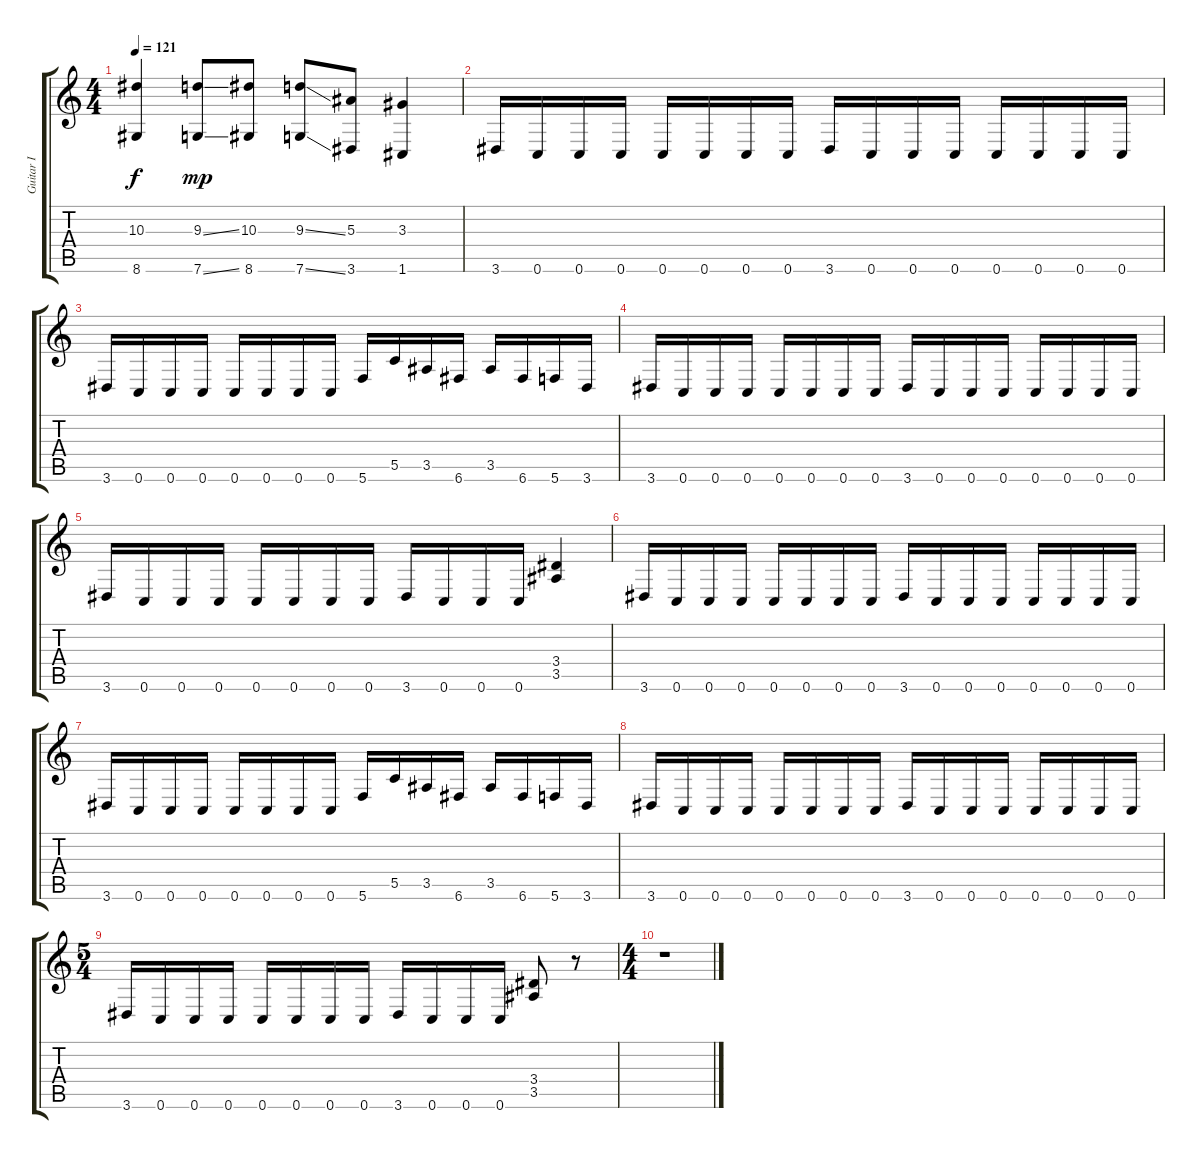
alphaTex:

\track ("Guitar I" "Guitar I") {instrument distortionguitar}
\staff {score tabs}
\tuning (D4 A3 F3 C3 G2 C2) {hide}
\ts (4 4)
\tempo 121
\clef g2
\ks c
(10.3{t} 8.6{t}).4{dy f} (9.3{ss} 7.6{ss}).8{dy mp} (10.3 8.6).8 (9.3{ss} 7.6{ss}).8 (5.3 3.6).8 (3.3 1.6).4 |
3.6.16 0.6.16 0.6.16 0.6.16 0.6.16 0.6.16 0.6.16 0.6.16 3.6.16 0.6.16 0.6.16 0.6.16 0.6.16 0.6.16 0.6.16 0.6.16 |
3.6.16 0.6.16 0.6.16 0.6.16 0.6.16 0.6.16 0.6.16 0.6.16 5.6.16 5.5.16 3.5.16 6.6.16 3.5.16 6.6.16 5.6.16 3.6.16 |
3.6.16 0.6.16 0.6.16 0.6.16 0.6.16 0.6.16 0.6.16 0.6.16 3.6.16 0.6.16 0.6.16 0.6.16 0.6.16 0.6.16 0.6.16 0.6.16 |
3.6.16 0.6.16 0.6.16 0.6.16 0.6.16 0.6.16 0.6.16 0.6.16 3.6.16 0.6.16 0.6.16 0.6.16 (3.4 3.5).4 |
3.6.16 0.6.16 0.6.16 0.6.16 0.6.16 0.6.16 0.6.16 0.6.16 3.6.16 0.6.16 0.6.16 0.6.16 0.6.16 0.6.16 0.6.16 0.6.16 |
3.6.16 0.6.16 0.6.16 0.6.16 0.6.16 0.6.16 0.6.16 0.6.16 5.6.16 5.5.16 3.5.16 6.6.16 3.5.16 6.6.16 5.6.16 3.6.16 |
3.6.16 0.6.16 0.6.16 0.6.16 0.6.16 0.6.16 0.6.16 0.6.16 3.6.16 0.6.16 0.6.16 0.6.16 0.6.16 0.6.16 0.6.16 0.6.16 |
\ts (5 4)
3.6.16 0.6.16 0.6.16 0.6.16 0.6.16 0.6.16 0.6.16 0.6.16 3.6.16 0.6.16 0.6.16 0.6.16 (3.4 3.5).8 r.8 |
\ts (4 4)
r.1
